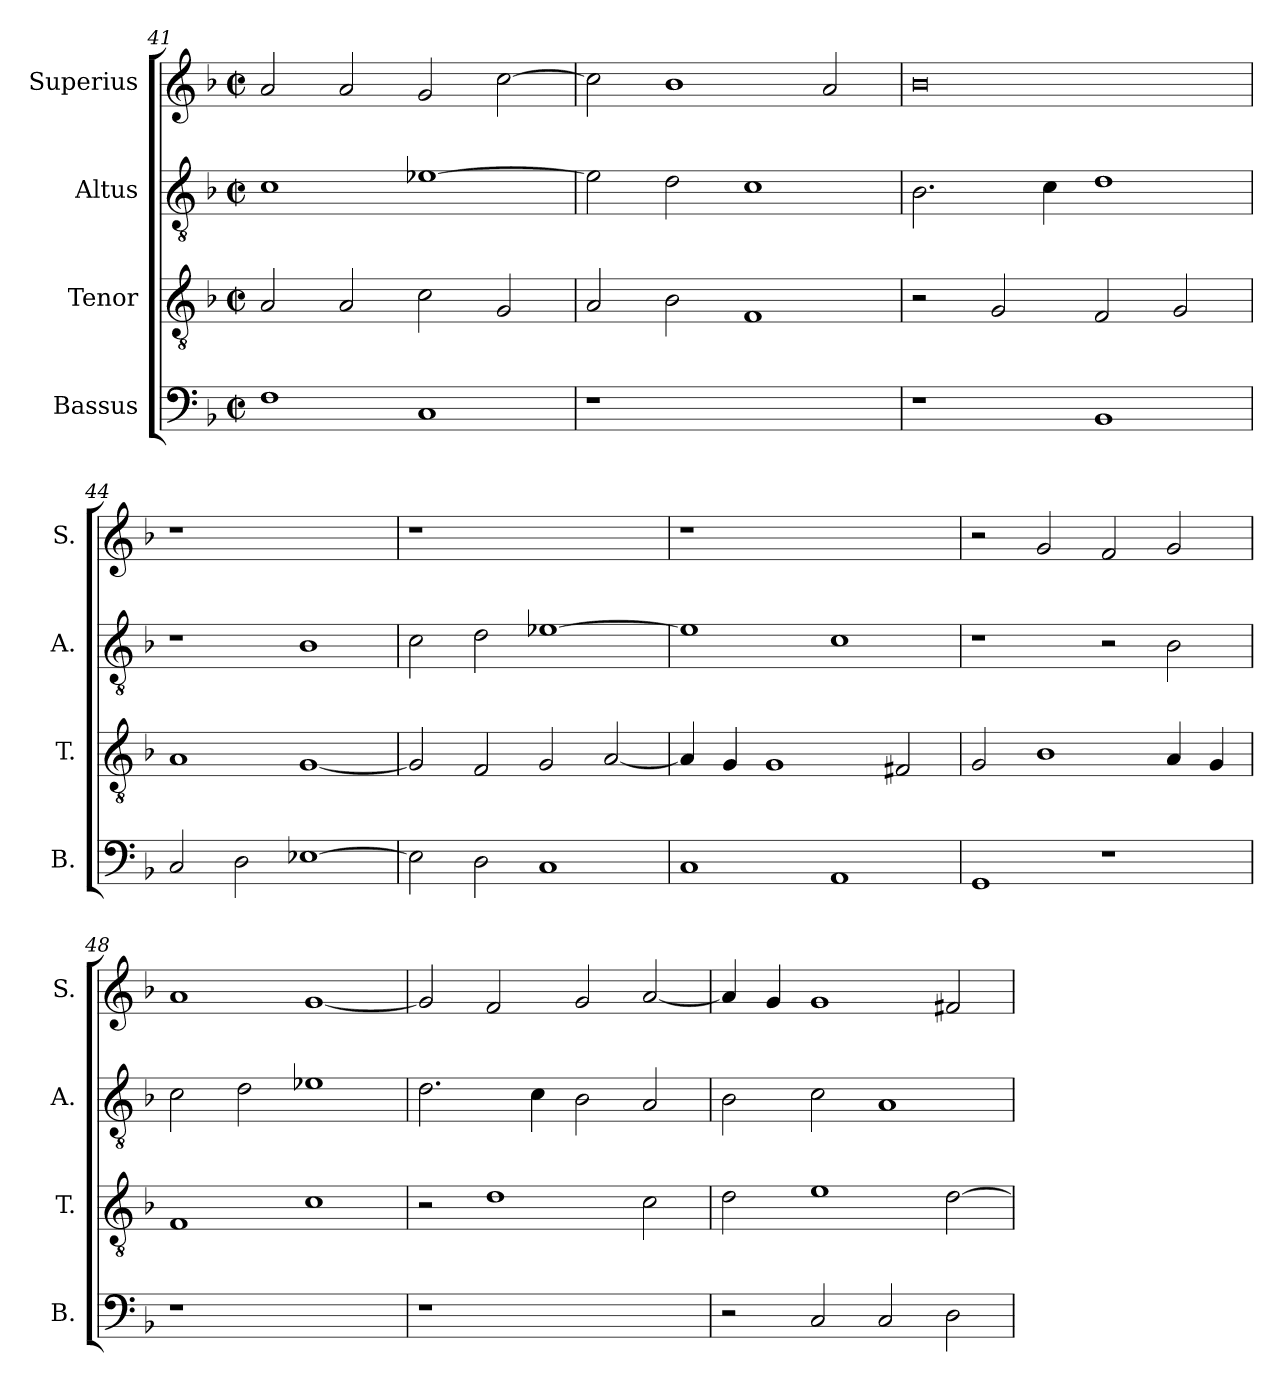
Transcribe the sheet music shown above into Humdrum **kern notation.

**kern	**kern	**kern	**kern
*part4	*part3	*part2	*part1
*staff4	*staff3	*staff2	*staff1
*I"Bassus	*I"Tenor	*I"Altus	*I"Superius
*I'B.	*I'T.	*I'A.	*I'S.
*clefF4	*clefGv2	*clefGv2	*clefG2
*	*ITrd7c12	*ITrd7c12	*
*k[b-]	*k[b-]	*k[b-]	*k[b-]
*F:	*F:	*F:	*F:
*M2/2	*M2/2	*M2/2	*M2/2
*met(c|)	*met(c|)	*met(c|)	*met(c|)
=41	=41	=41	=41
1Fi	2AAi/	1Ci	2ai/
.	2AAi/	.	2ai/
1Ci	2Ci\	[>1E-Xi	2gi/
.	2GGi/	.	[>2cci\
=42	=42	=42	=42
!LO:N:vis=1	!	!	!
1r	2AAi/	2E-i\]	2cci\]
.	2BB-i\	2Di\	1b-i
1ryy	1FFi	1Ci	.
.	.	.	2ai/
!!LO:LB:g=z
=43	=43	=43	=43
1r	2r	2.BB-i\	0b-i
.	2GGi/	.	.
.	.	4Ci\	.
1BB-i	2FFi/	1Di	.
.	2GGi/	.	.
=44	=44	=44	=44
!	!	!	!LO:N:vis=1
2Ci/	1AAi	1r	1r
2Di\	.	.	.
[>1E-Xi	[<1GGi	1BB-i	1ryy
=45	=45	=45	=45
!	!	!	!LO:N:vis=1
2E-i\]	2GGi/]	2Ci\	1r
2Di\	2FFi/	2Di\	.
1Ci	2GGi/	[>1E-Xi	1ryy
.	[<2AAi/	.	.
=46	=46	=46	=46
!	!	!	!LO:N:vis=1
1Ci	4AAi/]	1E-i]	1r
.	4GGi/	.	.
.	1GGi	.	.
1AAi	.	1Ci	1ryy
.	2FF#Xi/	.	.
=47	=47	=47	=47
1GGi	2GGi/	1r	2r
.	1BB-i	.	2gi/
1r	.	2r	2fi/
.	4AAi/	2BB-i\	2gi/
.	4GGi/	.	.
!!LO:PB:g=z
=48	=48	=48	=48
!LO:N:vis=1	!	!	!
1r	1FFi	2Ci\	1ai
.	.	2Di\	.
1ryy	1Ci	1E-Xi	[<1gi
=49	=49	=49	=49
!LO:N:vis=1	!	!	!
1r	2r	2.Di\	2gi/]
.	1Di	.	2fi/
.	.	4Ci\	.
1ryy	.	2BB-i\	2gi/
.	2Ci\	2AAi/	[<2ai/
=50	=50	=50	=50
2r	2Di\	2BB-i\	4ai/]
.	.	.	4gi/
2Ci/	1Ei	2Ci\	1gi
2Ci/	.	1AAi	.
2Di\	[>2Di\	.	2f#Xi/
=	=	=	=
*-	*-	*-	*-
